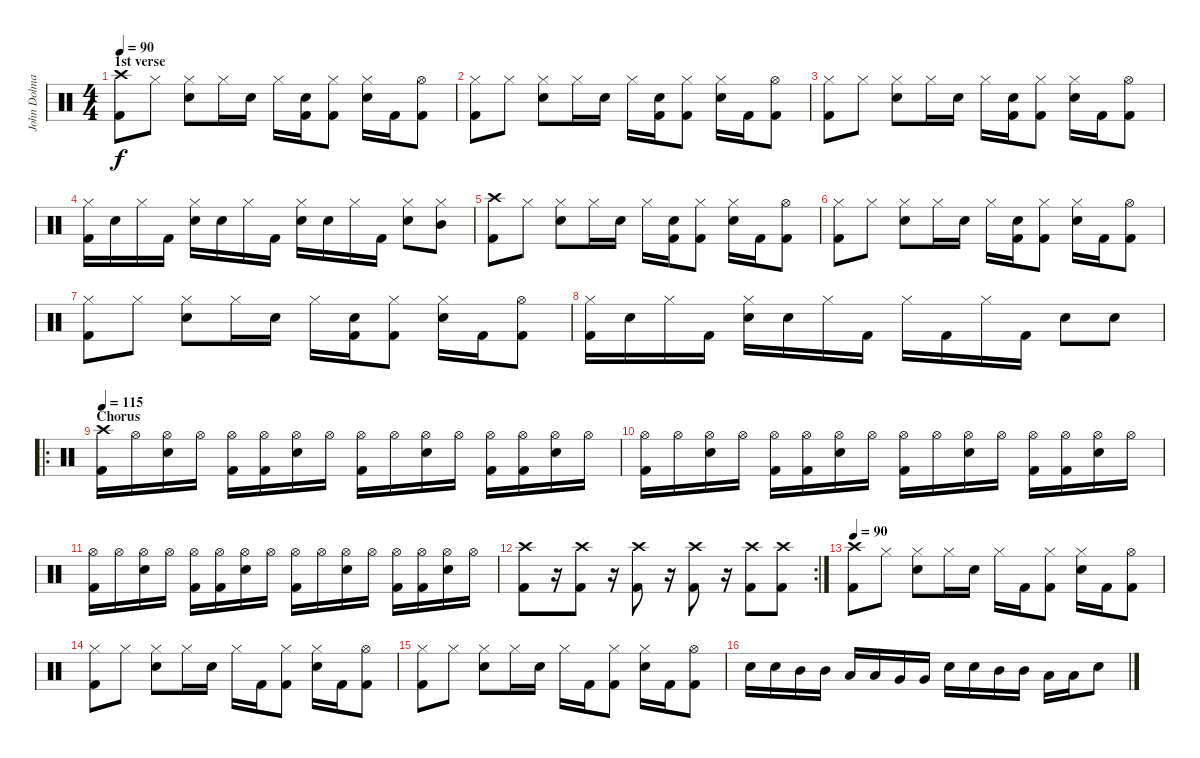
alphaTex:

\track ("John Dolmayan" "John Dolma") {instrument percussion}
\staff {score}
\articulation defaults
\ts (4 4)
\section ("" "1st verse")
\tempo 90
\clef neutral
\ks c
("Crash high (hit)" "Kick (hit) 2").8{dy f} "Hi-Hat (closed)".8 ("Hi-Hat (closed)" "Electric Snare (hit)").8 "Hi-Hat (closed)".16 "Electric Snare (hit)".16 "Hi-Hat (closed)".16 ("Electric Snare (hit)" "Kick (hit) 2").16 ("Hi-Hat (closed)" "Kick (hit) 2").8 ("Hi-Hat (closed)" "Electric Snare (hit)").16 "Kick (hit) 2".16 ("Hi-Hat (open)" "Kick (hit) 2").8 |
("Hi-Hat (closed)" "Kick (hit) 2").8 "Hi-Hat (closed)".8 ("Hi-Hat (closed)" "Electric Snare (hit)").8 "Hi-Hat (closed)".16 "Electric Snare (hit)".16 "Hi-Hat (closed)".16 ("Electric Snare (hit)" "Kick (hit) 2").16 ("Hi-Hat (closed)" "Kick (hit) 2").8 ("Hi-Hat (closed)" "Electric Snare (hit)").16 "Kick (hit) 2".16 ("Hi-Hat (open)" "Kick (hit) 2").8 |
("Hi-Hat (closed)" "Kick (hit) 2").8 "Hi-Hat (closed)".8 ("Hi-Hat (closed)" "Electric Snare (hit)").8 "Hi-Hat (closed)".16 "Electric Snare (hit)".16 "Hi-Hat (closed)".16 ("Electric Snare (hit)" "Kick (hit) 2").16 ("Hi-Hat (closed)" "Kick (hit) 2").8 ("Hi-Hat (closed)" "Electric Snare (hit)").16 "Kick (hit) 2".16 ("Hi-Hat (open)" "Kick (hit) 2").8 |
("Hi-Hat (closed)" "Kick (hit) 2").16 "Electric Snare (hit)".16 "Hi-Hat (closed)".16 "Kick (hit) 2".16 ("Hi-Hat (closed)" "Electric Snare (hit)").16 "Electric Snare (hit)".16 "Hi-Hat (closed)".16 "Kick (hit) 2".16 ("Hi-Hat (closed)" "Electric Snare (hit)").16 "Electric Snare (hit)".16 "Hi-Hat (closed)".16 "Kick (hit) 2".16 ("Hi-Hat (closed)" "Electric Snare (hit)").8 ("Hi-Hat (closed)" "Mid Tom (hit)").8 |
("Crash high (hit)" "Kick (hit) 2").8 "Hi-Hat (closed)".8 ("Hi-Hat (closed)" "Electric Snare (hit)").8 "Hi-Hat (closed)".16 "Electric Snare (hit)".16 "Hi-Hat (closed)".16 ("Electric Snare (hit)" "Kick (hit) 2").16 ("Hi-Hat (closed)" "Kick (hit) 2").8 ("Hi-Hat (closed)" "Electric Snare (hit)").16 "Kick (hit) 2".16 ("Hi-Hat (open)" "Kick (hit) 2").8 |
("Hi-Hat (closed)" "Kick (hit) 2").8 "Hi-Hat (closed)".8 ("Hi-Hat (closed)" "Electric Snare (hit)").8 "Hi-Hat (closed)".16 "Electric Snare (hit)".16 "Hi-Hat (closed)".16 ("Electric Snare (hit)" "Kick (hit) 2").16 ("Hi-Hat (closed)" "Kick (hit) 2").8 ("Hi-Hat (closed)" "Electric Snare (hit)").16 "Kick (hit) 2".16 ("Hi-Hat (open)" "Kick (hit) 2").8 |
("Hi-Hat (closed)" "Kick (hit) 2").8 "Hi-Hat (closed)".8 ("Hi-Hat (closed)" "Electric Snare (hit)").8 "Hi-Hat (closed)".16 "Electric Snare (hit)".16 "Hi-Hat (closed)".16 ("Electric Snare (hit)" "Kick (hit) 2").16 ("Hi-Hat (closed)" "Kick (hit) 2").8 ("Hi-Hat (closed)" "Electric Snare (hit)").16 "Kick (hit) 2".16 ("Hi-Hat (open)" "Kick (hit) 2").8 |
("Hi-Hat (closed)" "Kick (hit) 2").16 "Electric Snare (hit)".16 "Hi-Hat (closed)".16 "Kick (hit) 2".16 ("Hi-Hat (closed)" "Electric Snare (hit)").16 "Electric Snare (hit)".16 "Hi-Hat (closed)".16 "Kick (hit) 2".16 "Hi-Hat (closed)".16 "Kick (hit) 2".16 "Hi-Hat (closed)".16 "Kick (hit) 2".16 "Electric Snare (hit)".8 "Electric Snare (hit)".8 |
\ro
\section ("" "Chorus")
\tempo 115
("Crash high (hit)" "Kick (hit) 2").16 "Hi-Hat (open)".16 ("Hi-Hat (open)" "Electric Snare (hit)").16 "Hi-Hat (open)".16 ("Hi-Hat (open)" "Kick (hit) 2").16 ("Hi-Hat (open)" "Kick (hit) 2").16 ("Hi-Hat (open)" "Electric Snare (hit)").16 "Hi-Hat (open)".16 ("Hi-Hat (open)" "Kick (hit) 2").16 "Hi-Hat (open)".16 ("Hi-Hat (open)" "Electric Snare (hit)").16 "Hi-Hat (open)".16 ("Hi-Hat (open)" "Kick (hit) 2").16 ("Hi-Hat (open)" "Kick (hit) 2").16 ("Hi-Hat (open)" "Electric Snare (hit)").16 "Hi-Hat (open)".16 |
("Hi-Hat (open)" "Kick (hit) 2").16 "Hi-Hat (open)".16 ("Hi-Hat (open)" "Electric Snare (hit)").16 "Hi-Hat (open)".16 ("Hi-Hat (open)" "Kick (hit) 2").16 ("Hi-Hat (open)" "Kick (hit) 2").16 ("Hi-Hat (open)" "Electric Snare (hit)").16 "Hi-Hat (open)".16 ("Hi-Hat (open)" "Kick (hit) 2").16 "Hi-Hat (open)".16 ("Hi-Hat (open)" "Electric Snare (hit)").16 "Hi-Hat (open)".16 ("Hi-Hat (open)" "Kick (hit) 2").16 ("Hi-Hat (open)" "Kick (hit) 2").16 ("Hi-Hat (open)" "Electric Snare (hit)").16 "Hi-Hat (open)".16 |
("Hi-Hat (open)" "Kick (hit) 2").16 "Hi-Hat (open)".16 ("Hi-Hat (open)" "Electric Snare (hit)").16 "Hi-Hat (open)".16 ("Hi-Hat (open)" "Kick (hit) 2").16 ("Hi-Hat (open)" "Kick (hit) 2").16 ("Hi-Hat (open)" "Electric Snare (hit)").16 "Hi-Hat (open)".16 ("Hi-Hat (open)" "Kick (hit) 2").16 "Hi-Hat (open)".16 ("Hi-Hat (open)" "Electric Snare (hit)").16 "Hi-Hat (open)".16 ("Hi-Hat (open)" "Kick (hit) 2").16 ("Hi-Hat (open)" "Kick (hit) 2").16 ("Hi-Hat (open)" "Electric Snare (hit)").16 "Hi-Hat (open)".16 |
\rc 2
("Crash high (hit)" "Kick (hit) 2").8 r.16 ("Crash high (hit)" "Kick (hit) 2").8 r.16 ("Crash high (hit)" "Kick (hit) 2").8 r.16 ("Crash high (hit)" "Kick (hit) 2").8 r.16 ("Crash high (hit)" "Kick (hit) 2").8 ("Crash high (hit)" "Kick (hit) 2").8 |
\tempo 90
("Crash high (hit)" "Kick (hit) 2").8 "Hi-Hat (closed)".8 ("Hi-Hat (closed)" "Electric Snare (hit)").8 "Hi-Hat (closed)".16 "Electric Snare (hit)".16 "Hi-Hat (closed)".16 "Kick (hit) 2".16 ("Hi-Hat (closed)" "Kick (hit) 2").8 ("Hi-Hat (closed)" "Electric Snare (hit)").16 "Kick (hit) 2".16 ("Hi-Hat (open)" "Kick (hit) 2").8 |
("Hi-Hat (closed)" "Kick (hit) 2").8 "Hi-Hat (closed)".8 ("Hi-Hat (closed)" "Electric Snare (hit)").8 "Hi-Hat (closed)".16 "Electric Snare (hit)".16 "Hi-Hat (closed)".16 "Kick (hit) 2".16 ("Hi-Hat (closed)" "Kick (hit) 2").8 ("Hi-Hat (closed)" "Electric Snare (hit)").16 "Kick (hit) 2".16 ("Hi-Hat (open)" "Kick (hit) 2").8 |
("Hi-Hat (closed)" "Kick (hit) 2").8 "Hi-Hat (closed)".8 ("Hi-Hat (closed)" "Electric Snare (hit)").8 "Hi-Hat (closed)".16 "Electric Snare (hit)".16 "Hi-Hat (closed)".16 "Kick (hit) 2".16 ("Hi-Hat (closed)" "Kick (hit) 2").8 ("Hi-Hat (closed)" "Electric Snare (hit)").16 "Kick (hit) 2".16 ("Hi-Hat (open)" "Kick (hit) 2").8 |
"Electric Snare (hit)".16 "Electric Snare (hit)".16 "Mid Tom (hit)".16 "Mid Tom (hit)".16 "Low Tom (hit)".16 "Low Tom (hit)".16 "Very Low Tom (hit)".16 "Very Low Tom (hit)".16 "Electric Snare (hit)".16 "Electric Snare (hit)".16 "Mid Tom (hit)".16 "Mid Tom (hit)".16 "Low Tom (hit)".16 "Low Tom (hit)".16 "Electric Snare (hit)".8
